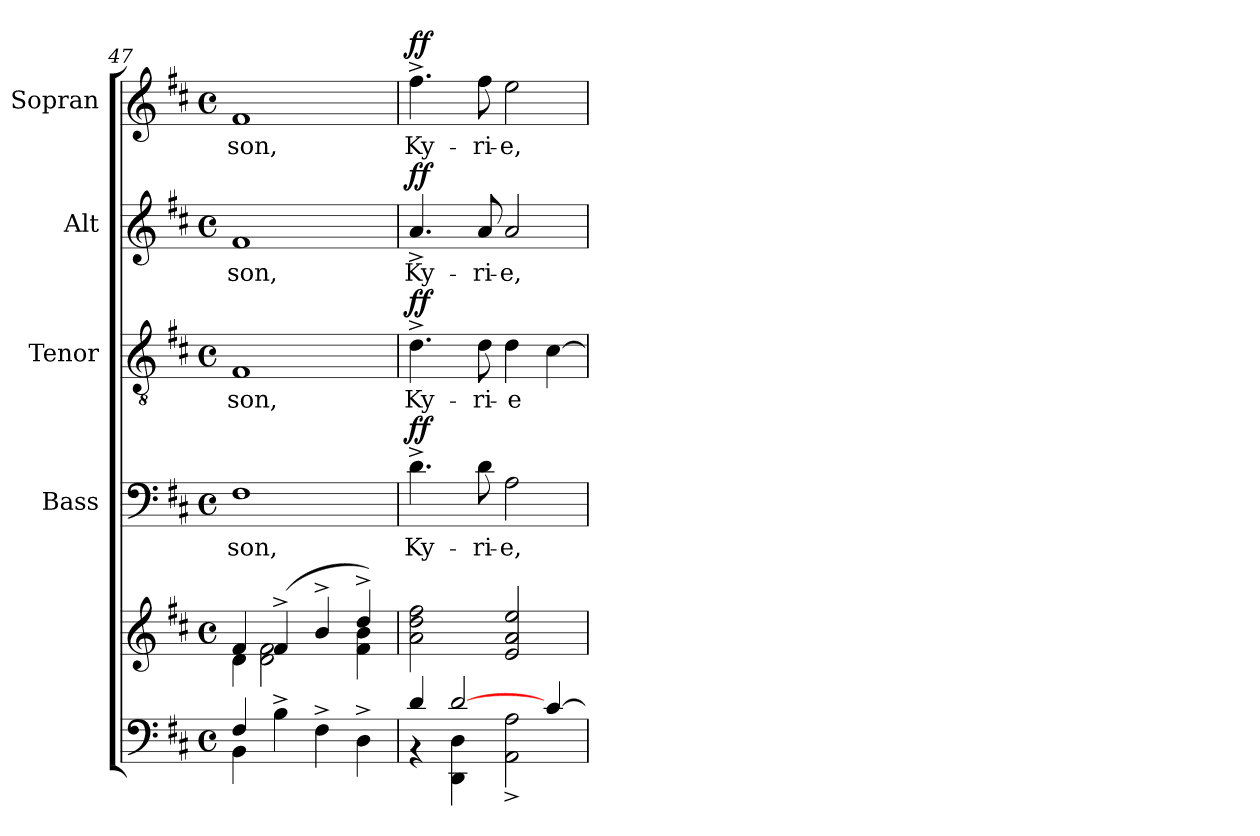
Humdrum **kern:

**kern	**kern	**kern	**text	**dynam	**kern	**text	**dynam	**kern	**text	**dynam	**kern	**text	**dynam
*part5	*part5	*part4	*part4	*part4	*part3	*part3	*part3	*part2	*part2	*part2	*part1	*part1	*part1
*staff6	*staff5	*staff4	*staff4	*staff4	*staff3	*staff3	*staff3	*staff2	*staff2	*staff2	*staff1	*staff1	*staff1
*	*	*I"Bass	*	*	*I"Tenor	*	*	*I"Alt	*	*	*I"Sopran	*	*
*	*	*I'B.	*	*	*I'T.	*	*	*I'A.	*	*	*I'S.	*	*
!!LO:PB:g=z
*clefF4	*clefG2	*clefF4	*	*	*clefGv2	*	*	*clefG2	*	*	*clefG2	*	*
*k[f#c#]	*k[f#c#]	*k[f#c#]	*	*	*k[f#c#]	*	*	*k[f#c#]	*	*	*k[f#c#]	*	*
*D:	*D:	*D:	*	*	*D:	*	*	*D:	*	*	*D:	*	*
*M4/4	*M4/4	*M4/4	*	*	*M4/4	*	*	*M4/4	*	*	*M4/4	*	*
*met(c)	*met(c)	*met(c)	*	*	*met(c)	*	*	*met(c)	*	*	*met(c)	*	*
=47	=47	=47	=47	=47	=47	=47	=47	=47	=47	=47	=47	=47	=47
*^	*^	*	*	*	*	*	*	*	*	*	*	*	*
!	!	!	!	!	!LO:LY:b	!	!	!LO:LY:b	!	!	!LO:LY:b	!	!	!LO:LY:b	!
4F#/	4BB\	4f#/	4d\	1F#	-son,	.	1F#	-son,	.	1f#	-son,	.	1f#	-son,	.
2.ryy	4B^>\	(>4f#^>/	2d\ 2f#\	.	.	.	.	.	.	.	.	.	.	.	.
.	4F#^>\	4b^>/	.	.	.	.	.	.	.	.	.	.	.	.	.
.	4D^>\	4dd^>/)	4f#\ 4b\	.	.	.	.	.	.	.	.	.	.	.	.
=48	=48	=48	=48	=48	=48	=48	=48	=48	=48	=48	=48	=48	=48	=48	=48
!	!	!	!	!	!LO:LY:b	!LO:DY:a	!	!LO:LY:b	!LO:DY:a	!	!LO:LY:b	!LO:DY:a	!	!LO:LY:b	!LO:DY:a
*	*	*v	*v	*	*	*	*	*	*	*	*	*	*	*	*
4d/	4r	2a\ 2dd\ 2ff#\	4.d^>\	Ky-	ff	4.d^>\	Ky-	ff	4.a^</	Ky-	ff	4.ff#^>\	Ky-	ff
[>2d/	4DD\ 4D\	.	.	.	.	.	.	.	.	.	.	.	.	.
!	!	!	!	!LO:LY:b	!	!	!LO:LY:b	!	!	!LO:LY:b	!	!	!LO:LY:b	!
.	.	.	8d\	-ri-	.	8d\	-ri-	.	8a/	-ri-	.	8ff#\	-ri-	.
!	!	!	!	!LO:LY:b	!	!	!LO:LY:b	!	!	!LO:LY:b	!	!	!LO:LY:b	!
.	2AA\^< 2A\^<	2e/ 2a/ 2ee/	2A\	-e,	.	4d\	-e	.	2a/	-e,	.	2ee\	-e,	.
[>4c#/	.	.	.	.	.	[4c#\	.	.	.	.	.	.	.	.
*v	*v	*	*	*	*	*	*	*	*	*	*	*	*	*
=	=	=	=	=	=	=	=	=	=	=	=	=	=
*-	*-	*-	*-	*-	*-	*-	*-	*-	*-	*-	*-	*-	*-
